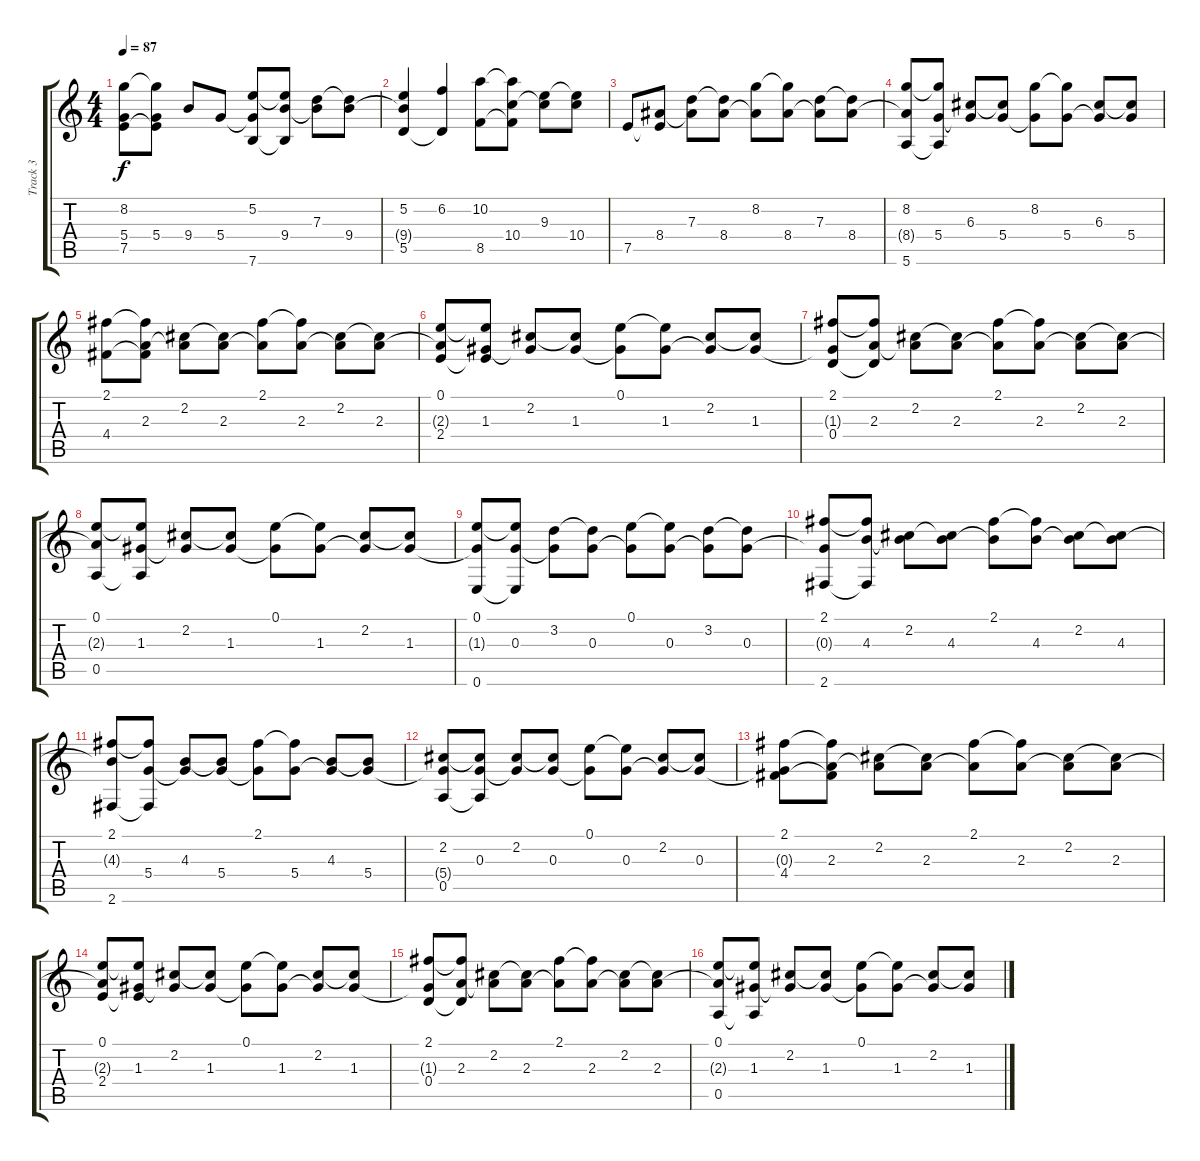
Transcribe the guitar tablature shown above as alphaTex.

\track ("Track 3" "Track 3") {instrument acousticguitarnylon}
\staff {score tabs}
\tuning (E4 B3 G3 D3 A2 E2) {hide}
\ts (4 4)
\tempo 87
\clef g2
\ks c
(8.2 5.4{t} 7.5).8{dy f} (8.2{t} 5.4 7.5{t}).8 9.4.8 5.4.8 (5.2 5.4{t} 7.6).8 (5.2{t} 9.4 7.6{t}).8 (7.3 9.4{t}).8 (7.3{t} 9.4).8 |
(5.2 9.4{t} 5.5).4 (6.2 5.5{t}).4 (10.2 8.5).8 (10.2{t} 10.4 8.5{t}).8 (9.3 10.4{t}).8 (9.3{t} 10.4).8 |
7.5.8 (8.4 7.5{t}).8 (7.3 8.4{t}).8 (7.3{t} 8.4).8 (8.2 8.4{t}).8 (8.2{t} 8.4).8 (7.3 8.4{t}).8 (7.3{t} 8.4).8 |
(8.2 8.4{t} 5.6).8 (8.2{t} 5.4 5.6{t}).8 (6.3 5.4{t}).8 (6.3{t} 5.4).8 (8.2 5.4{t}).8 (8.2{t} 5.4).8 (6.3 5.4{t}).8 (6.3{t} 5.4).8 |
(2.1 4.4).8 (2.1{t} 2.3 4.4{t}).8 (2.2 2.3{t}).8 (2.2{t} 2.3).8 (2.1 2.3{t}).8 (2.1{t} 2.3).8 (2.2 2.3{t}).8 (2.2{t} 2.3).8 |
(0.1 2.3{t} 2.4).8 (0.1{t} 1.3 2.4{t}).8 (2.2 1.3{t}).8 (2.2{t} 1.3).8 (0.1 1.3{t}).8 (0.1{t} 1.3).8 (2.2 1.3{t}).8 (2.2{t} 1.3).8 |
(2.1 1.3{t} 0.4).8 (2.1{t} 2.3 0.4{t}).8 (2.2 2.3{t}).8 (2.2{t} 2.3).8 (2.1 2.3{t}).8 (2.1{t} 2.3).8 (2.2 2.3{t}).8 (2.2{t} 2.3).8 |
(0.1 2.3{t} 0.5).8 (0.1{t} 1.3 0.5{t}).8 (2.2 1.3{t}).8 (2.2{t} 1.3).8 (0.1 1.3{t}).8 (0.1{t} 1.3).8 (2.2 1.3{t}).8 (2.2{t} 1.3).8 |
(0.1 1.3{t} 0.6).8 (0.1{t} 0.3 0.6{t}).8 (3.2 0.3{t}).8 (3.2{t} 0.3).8 (0.1 0.3{t}).8 (0.1{t} 0.3).8 (3.2 0.3{t}).8 (3.2{t} 0.3).8 |
(2.1 0.3{t} 2.6).8 (2.1{t} 4.3 2.6{t}).8 (2.2 4.3{t}).8 (2.2{t} 4.3).8 (2.1 4.3{t}).8 (2.1{t} 4.3).8 (2.2 4.3{t}).8 (2.2{t} 4.3).8 |
(2.1 4.3{t} 2.6).8 (2.1{t} 5.4 2.6{t}).8 (4.3 5.4{t}).8 (4.3{t} 5.4).8 (2.1 5.4{t}).8 (2.1{t} 5.4).8 (4.3 5.4{t}).8 (4.3{t} 5.4).8 |
(2.2 5.4{t} 0.5).8 (2.2{t} 0.3 0.5{t}).8 (2.2 0.3{t}).8 (2.2{t} 0.3).8 (0.1 0.3{t}).8 (0.1{t} 0.3).8 (2.2 0.3{t}).8 (2.2{t} 0.3).8 |
(2.1 0.3{t} 4.4).8 (2.1{t} 2.3 4.4{t}).8 (2.2 2.3{t}).8 (2.2{t} 2.3).8 (2.1 2.3{t}).8 (2.1{t} 2.3).8 (2.2 2.3{t}).8 (2.2{t} 2.3).8 |
(0.1 2.3{t} 2.4).8 (0.1{t} 1.3 2.4{t}).8 (2.2 1.3{t}).8 (2.2{t} 1.3).8 (0.1 1.3{t}).8 (0.1{t} 1.3).8 (2.2 1.3{t}).8 (2.2{t} 1.3).8 |
(2.1 1.3{t} 0.4).8 (2.1{t} 2.3 0.4{t}).8 (2.2 2.3{t}).8 (2.2{t} 2.3).8 (2.1 2.3{t}).8 (2.1{t} 2.3).8 (2.2 2.3{t}).8 (2.2{t} 2.3).8 |
(0.1 2.3{t} 0.5).8 (0.1{t} 1.3 0.5{t}).8 (2.2 1.3{t}).8 (2.2{t} 1.3).8 (0.1 1.3{t}).8 (0.1{t} 1.3).8 (2.2 1.3{t}).8 (2.2{t} 1.3).8
